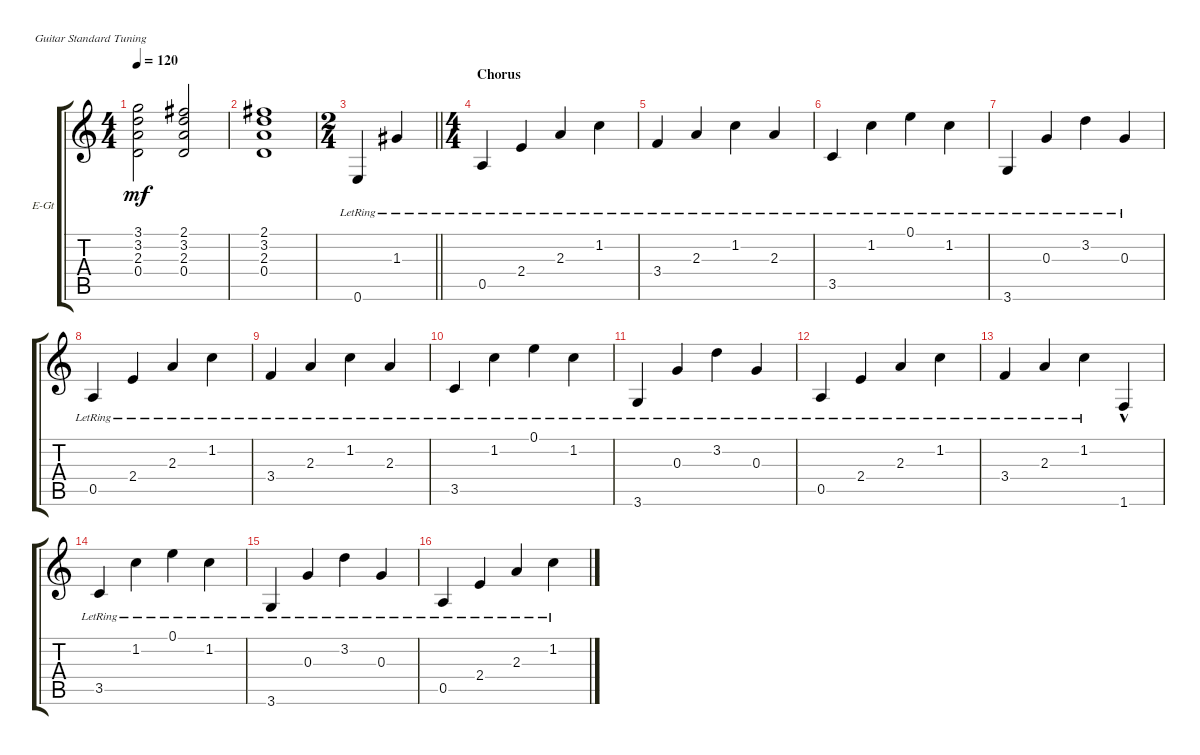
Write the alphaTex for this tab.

\defaultSystemsLayout 4
\bracketExtendMode groupsimilarinstruments
\firstSystemTrackNameOrientation horizontal
\otherSystemsTrackNameOrientation horizontal
\track ("Lead Acoustic" "E-Gt") {instrument electricguitarclean}
\staff {score tabs}
\tuning (E4 B3 G3 D3 A2 E2)
\ts (4 4)
\tempo 120
\clef g2
\ks aminor
(0.4 2.3 3.2 3.1).2{dy mf} (0.4 2.3 3.2 2.1).2 |
(0.4 2.3 3.2 2.1).1 |
\ts (2 4)
\barLineRight lightlight
0.6{lr}.4 1.3{lr}.4 |
\ts (4 4)
\section ("" "Chorus")
0.5{lr}.4 2.4{lr}.4 2.3{lr}.4 1.2{lr}.4 |
3.4{lr}.4 2.3{lr}.4 1.2{lr}.4 2.3{lr}.4 |
3.5{lr}.4 1.2{lr}.4 0.1{lr}.4 1.2{lr}.4 |
3.6{lr}.4 0.3{lr}.4 3.2{lr}.4 0.3{lr}.4 |
0.5{lr}.4 2.4{lr}.4 2.3{lr}.4 1.2{lr}.4 |
3.4{lr}.4 2.3{lr}.4 1.2{lr}.4 2.3{lr}.4 |
3.5{lr}.4 1.2{lr}.4 0.1{lr}.4 1.2{lr}.4 |
3.6{lr}.4 0.3{lr}.4 3.2{lr}.4 0.3{lr}.4 |
0.5{lr}.4 2.4{lr}.4 2.3{lr}.4 1.2{lr}.4 |
3.4{lr}.4 2.3{lr}.4 1.2{lr}.4 1.6{hac}.4 |
3.5{lr}.4 1.2{lr}.4 0.1{lr}.4 1.2{lr}.4 |
3.6{lr}.4 0.3{lr}.4 3.2{lr}.4 0.3{lr}.4 |
0.5{lr}.4 2.4{lr}.4 2.3{lr}.4 1.2{lr}.4
